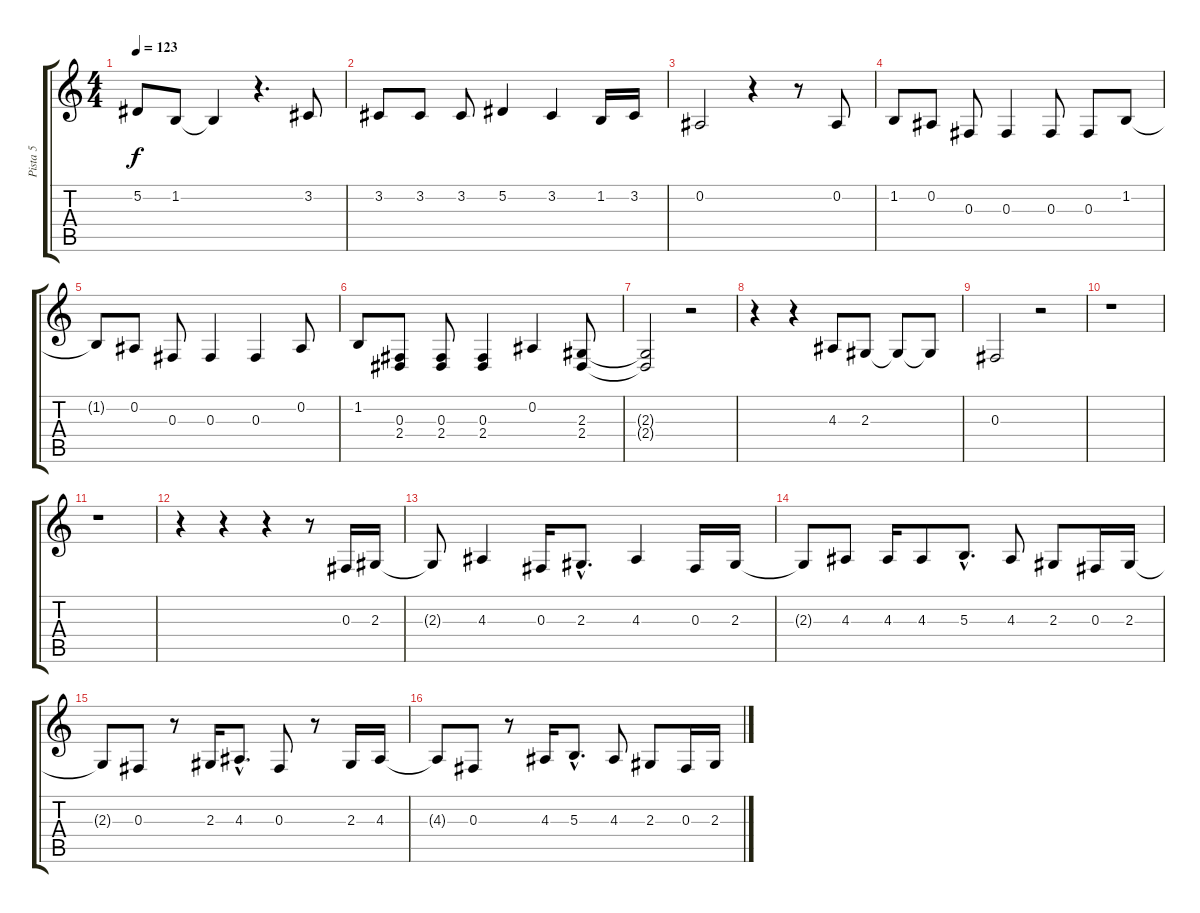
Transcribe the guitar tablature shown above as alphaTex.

\track ("Pista 5" "Pista 5") {instrument cello}
\staff {score tabs}
\tuning (Eb4 Bb3 Gb3 Db3 Ab2 Eb2) {hide}
\ts (4 4)
\tempo 123
\clef g2
\ks c
5.2{t}.8{dy f} 1.2.8 1.2{t}.4 r.4{d} 3.2.8 |
3.2.8 3.2.8 3.2.8 5.2.4 3.2.4 1.2.16 3.2.16 |
0.2.2 r.4 r.8 0.2.8 |
1.2.8 0.2.8 0.3.8 0.3.4 0.3.8 0.3.8 1.2.8 |
1.2{t}.8 0.2.8 0.3.8 0.3.4 0.3.4 0.2.8 |
1.2.8 (0.3 2.4).8 (0.3 2.4).8 (0.3 2.4).4 0.2.4 (2.3 2.4).8 |
(2.3{t} 2.4{t}).2 r.2 |
r.4 r.4 4.3.8 2.3.8 2.3{t}.8 2.3{t}.8 |
0.3.2 r.2 |
r.1 |
r.1 |
r.4 r.4 r.4 r.8 0.3.16 2.3.16 |
2.3{t}.8 4.3.4 0.3.16 2.3{hac}.8{d} 4.3.4 0.3.16 2.3.16 |
2.3{t}.8 4.3.8 4.3.16 4.3.8 5.3{hac}.8{d} 4.3.8 2.3.8 0.3.16 2.3.16 |
2.3{t}.8 0.3.8 r.8 2.3.16 4.3{hac}.8{d} 0.3.8 r.8 2.3.16 4.3.16 |
4.3{t}.8 0.3.8 r.8 4.3.16 5.3{hac}.8{d} 4.3.8 2.3.8 0.3.16 2.3.16
